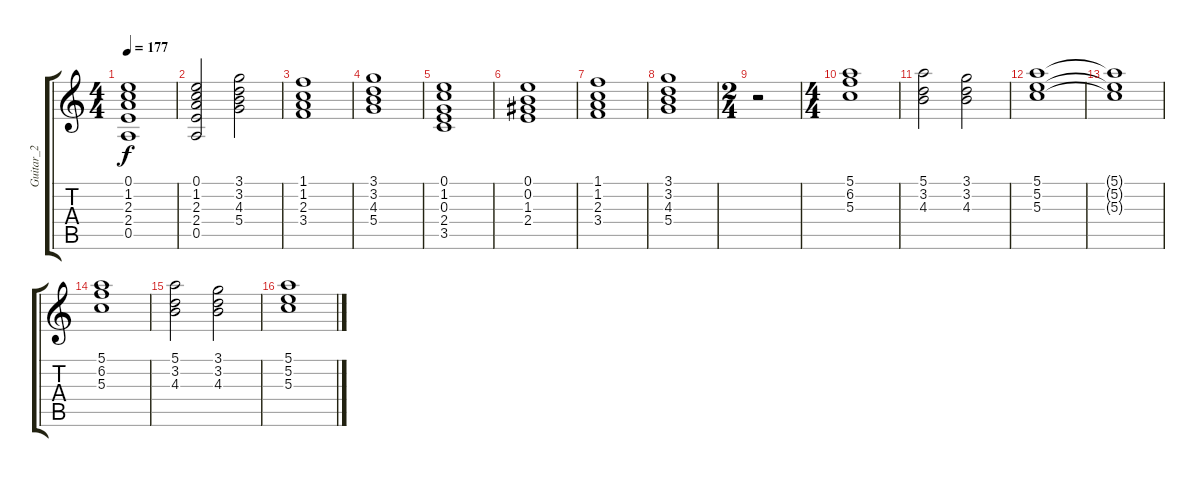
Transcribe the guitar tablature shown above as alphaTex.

\track ("Guitar_2" "Guitar_2") {instrument distortionguitar}
\staff {score tabs}
\tuning (E4 B3 G3 D3 A2 E2) {hide}
\ts (4 4)
\tempo 177
\clef g2
\ks c
(0.1 1.2 2.3 2.4 0.5).1{dy f} |
(0.1 1.2 2.3 2.4 0.5).2 (3.1 3.2 4.3 5.4).2 |
(1.1 1.2 2.3 3.4).1 |
(3.1 3.2 4.3 5.4).1 |
(0.1 1.2 0.3 2.4 3.5).1 |
(0.1 0.2 1.3 2.4).1 |
(1.1 1.2 2.3 3.4).1 |
(3.1 3.2 4.3 5.4).1 |
\ts (2 4)
r.2 |
\ts (4 4)
(5.1 6.2 5.3).1 |
(5.1 3.2 4.3).2 (3.1 3.2 4.3).2 |
(5.1 5.2 5.3).1 |
(5.1{t} 5.2{t} 5.3{t}).1 |
(5.1 6.2 5.3).1 |
(5.1 3.2 4.3).2 (3.1 3.2 4.3).2 |
(5.1 5.2 5.3).1
